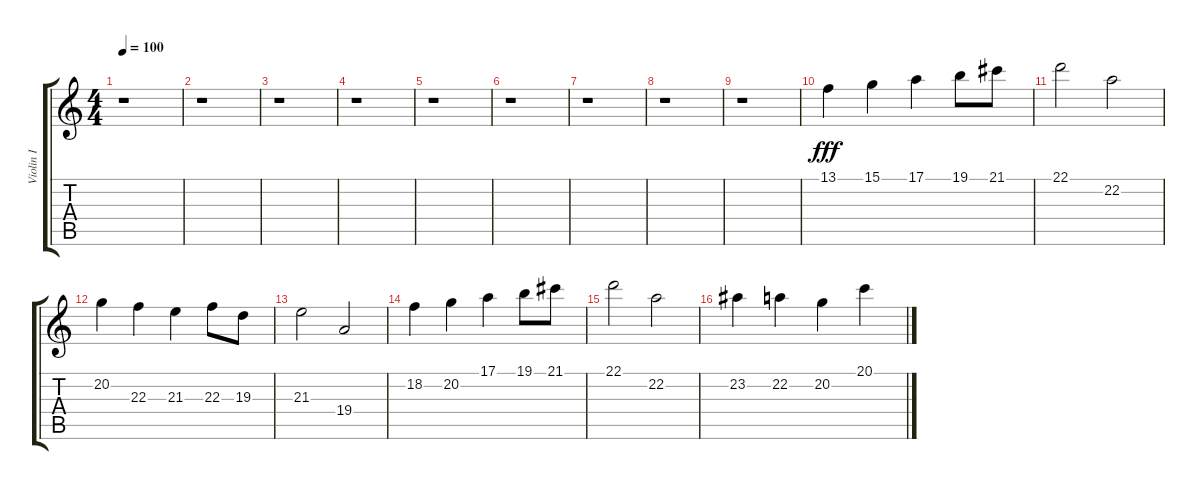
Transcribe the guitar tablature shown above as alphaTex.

\track ("Violin I" "Violin I") {instrument stringensemble1}
\staff {score tabs}
\tuning (E4 B3 G3 D3 A2 E2) {hide}
\ts (4 4)
\tempo 100
\clef g2
\ks c
r.1{dy fff} |
r.1 |
r.1 |
r.1 |
r.1 |
r.1 |
r.1 |
r.1 |
r.1 |
13.1.4 15.1.4 17.1.4 19.1.8 21.1.8 |
22.1.2 22.2.2 |
20.2.4 22.3.4 21.3.4 22.3.8 19.3.8 |
21.3.2 19.4.2 |
18.2.4 20.2.4 17.1.4 19.1.8 21.1.8 |
22.1.2 22.2.2 |
23.2.4 22.2.4 20.2.4 20.1.4
